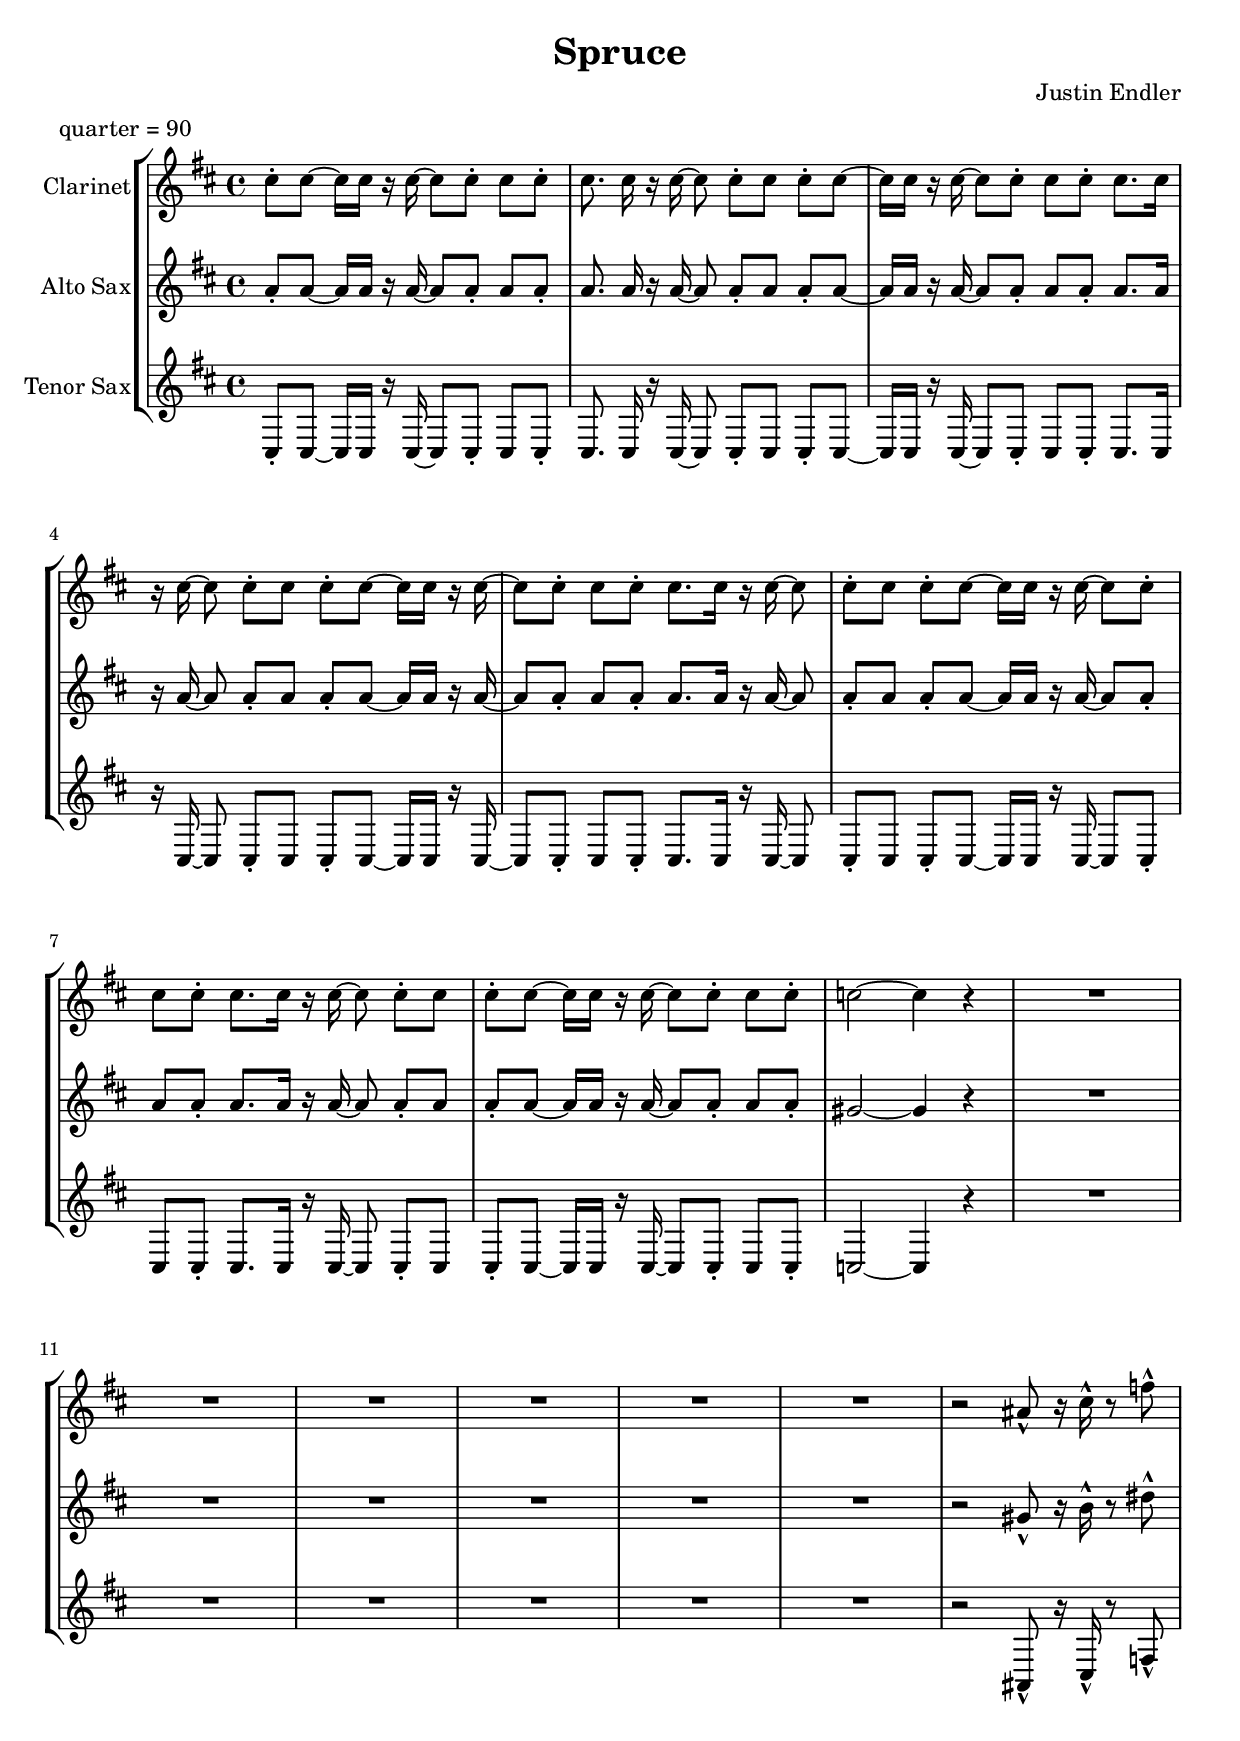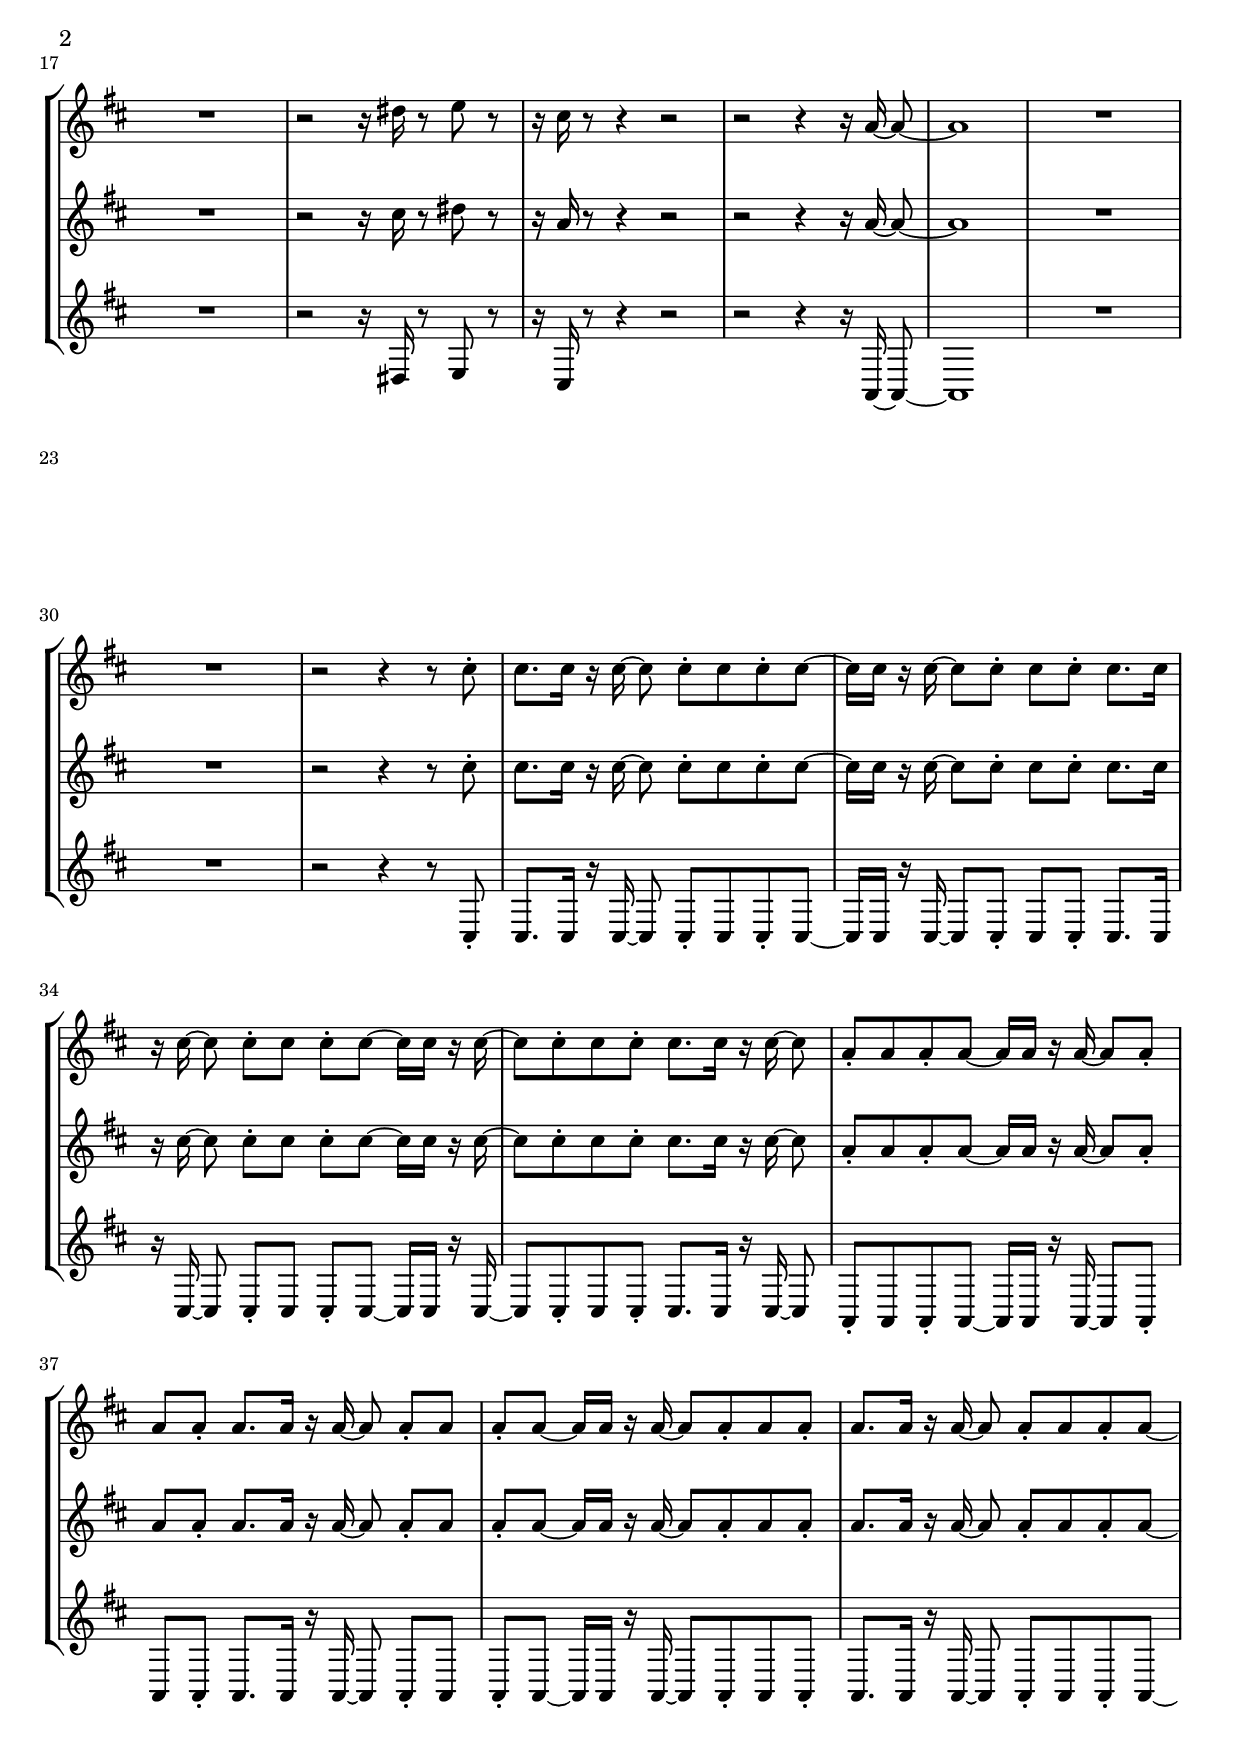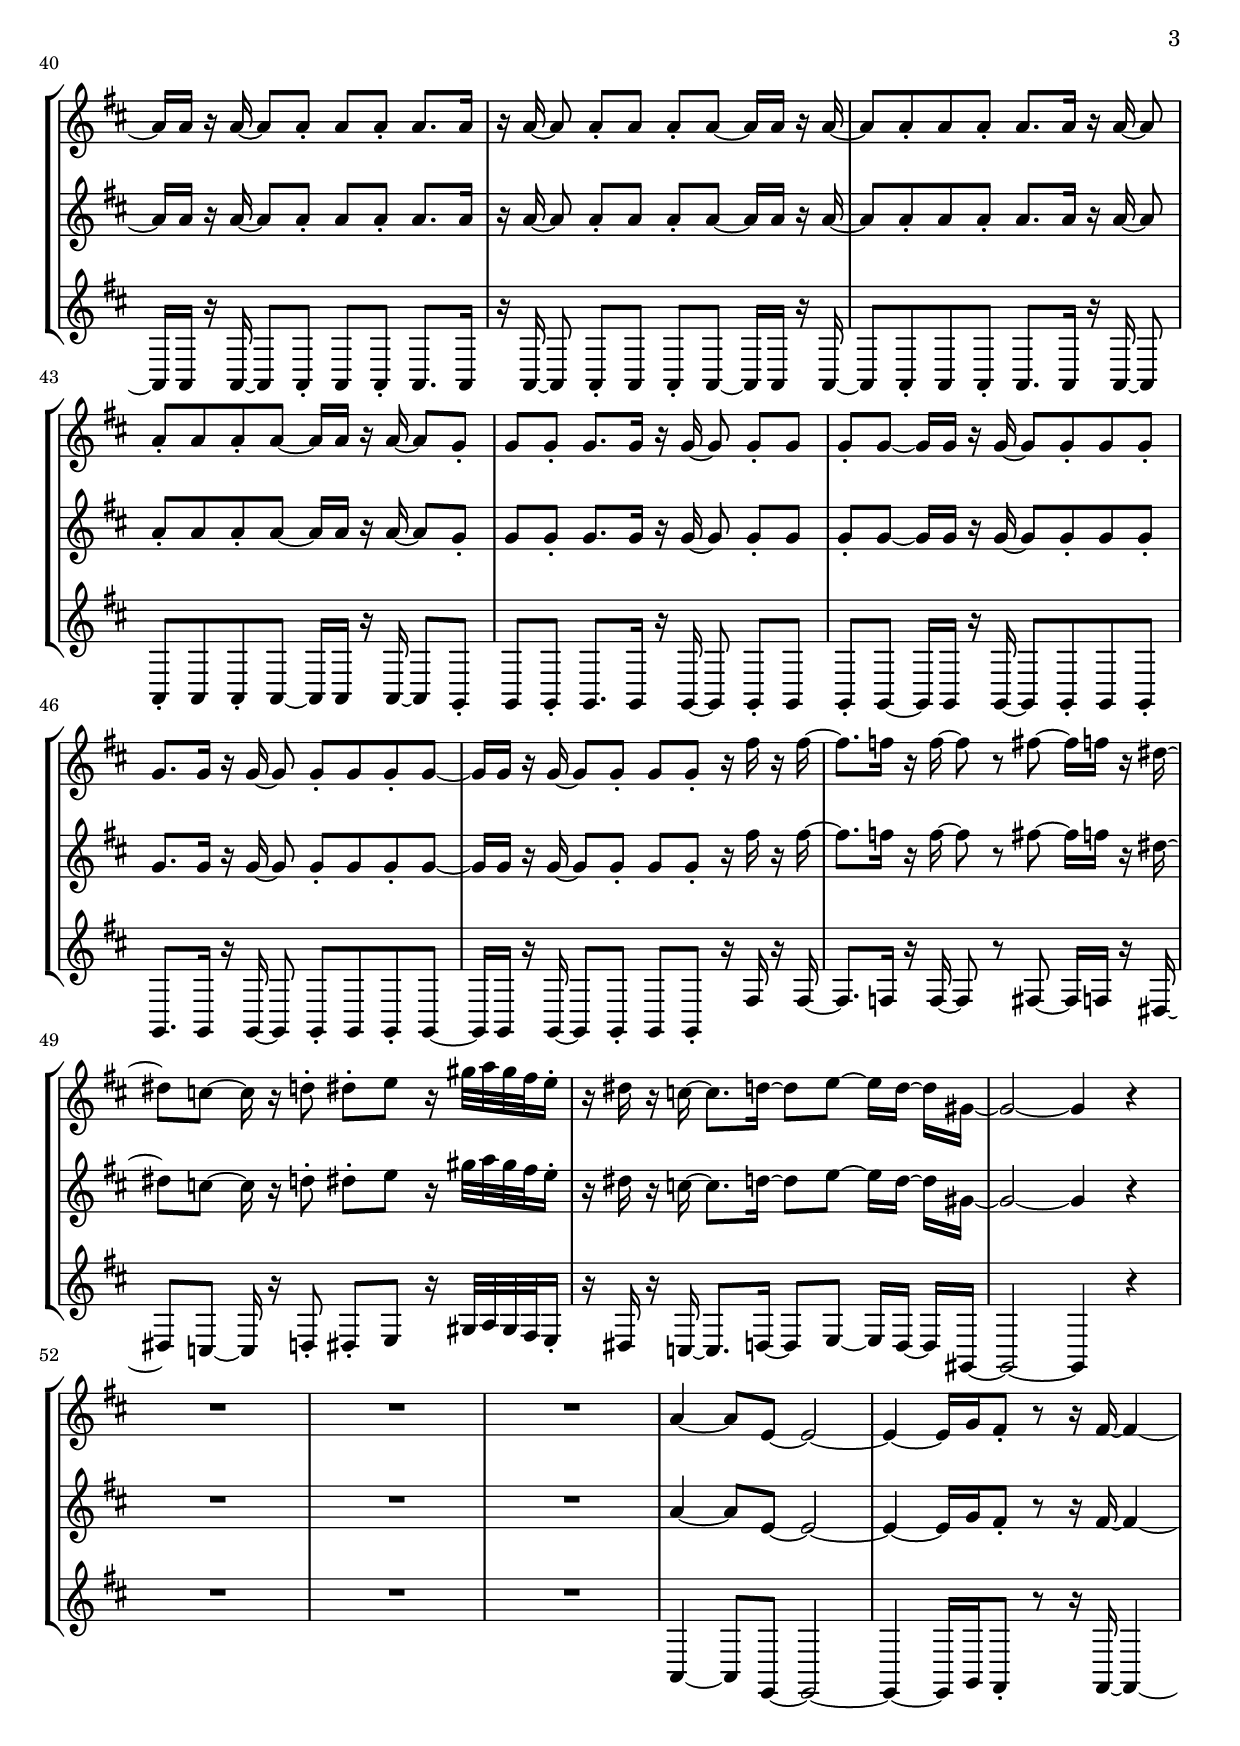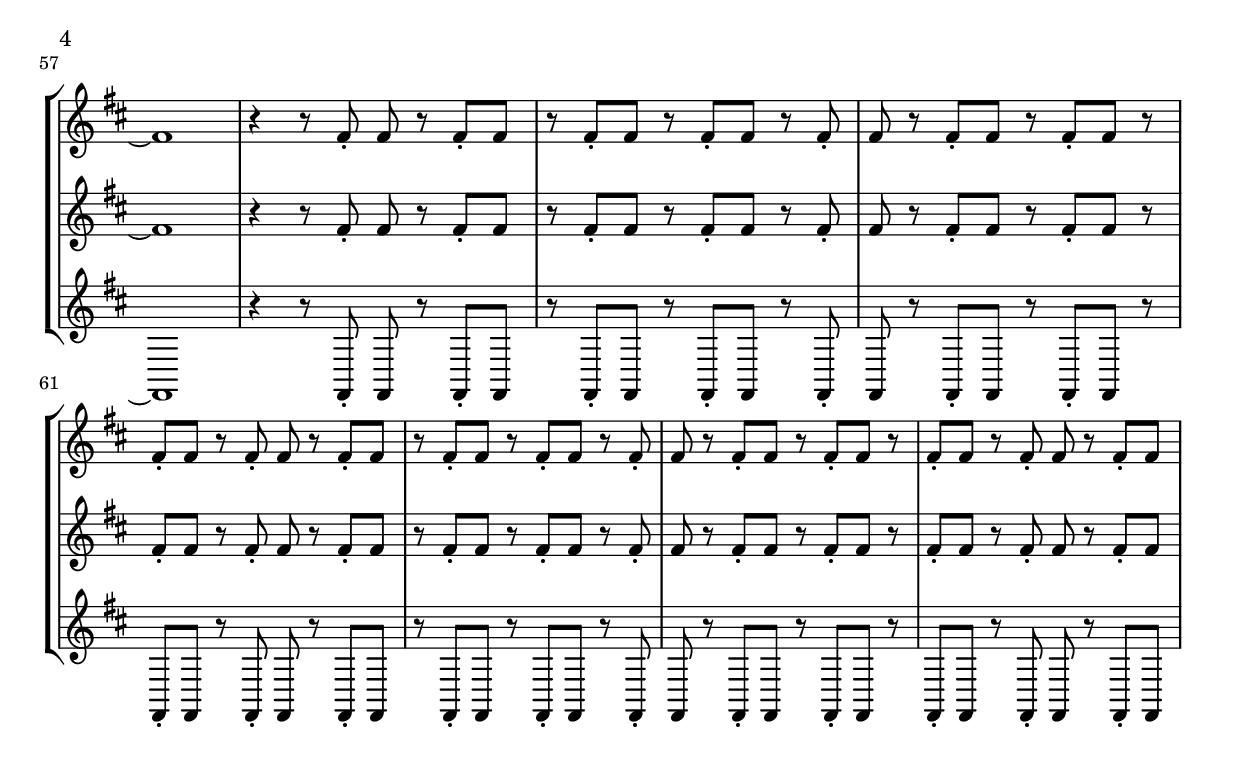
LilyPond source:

\header {
  title = "Spruce"
  composer = "Justin Endler"
  meter = "quarter = 90"
}
\include "english.ly"
sl = {
  \override NoteHead #'style = #'slash
  \override Stem #'transparent = ##t
  \override Flag #'transparent = ##t
}
nsl = {
  \revert NoteHead #'style
  \revert Stem #'transparent
  \revert Flag #'transparent
}
crOn = \override NoteHead #'style = #'cross
crOff = \revert NoteHead #'style
global = { \time 4/4 }
Key = { \key d \major }
% ------ Clarinet ------
%clar = \transpose c d \relative c'' {
%clar = \transpose c a \relative c {
clar = \relative c'' {
  \Key
  \compressFullBarRests
  % Logic bar numbers in comments
  cs8-. cs8 ~ cs16 cs16 r16 cs16 ~ cs8[ cs8-.] cs8 cs8-. | %5
  \autoBeamOff
  cs8. cs16 r16 cs16 ~ cs8 cs8-.[ cs8] cs8-.[ cs8] ~ | %6
  \autoBeamOn
  cs16 cs16 r16 cs16 ~ cs8 cs8-. cs8 cs8-. cs8. cs16 | %7
  \autoBeamOff
  r16 cs16 ~ cs8 cs8-.[ cs8] cs8-.[ cs8] ~ cs16[ cs16] r16 cs16 ~ | %8
  cs8[ cs8-.] cs8[ cs8-.] cs8.[ cs16] r16 cs16 ~ cs8 | %9
  \autoBeamOn
  cs8-. cs8 cs8-. cs8 ~ cs16 cs16 r16 cs16 ~ cs8 cs8-. | %10
  \autoBeamOff
  cs8[ cs8-.] cs8.[ cs16] r16 cs16 ~ cs8 cs8-.[ cs8] | %11
  \autoBeamOn
  cs8-. cs8 ~ cs16 cs16 r16 cs16 ~ cs8[ cs8-.] cs8 cs8-. | %12
  c2 ~ c4 r4 | %13
  R1|R1|R1|R1|R1|R1|
  r2 as8-^ r16 cs16-^ r8 f8-^ | %20
  R1 | %21
  r2 r16 ds16 r8 e8 r8 | %22
  r16 cs16 r8 r4 r2 | %23
  \autoBeamOff
  r2 r4 r16 a16 ~ a8 ~ | %24
  \autoBeamOn
  a1 | %25
  R1|R1|R1|R1|R1|R1|R1|R1|R1|
  r2 r4 r8 cs8-. | %35
  % repeated rhythm
  % 0
  \autoBeamOff
  cs8.[ cs16] r16 cs16 ~ cs8 cs8-.[ cs8 cs8-. cs8] ~ | %36
  \autoBeamOn
  cs16 cs16 r16 cs16 ~ cs8 cs8-. cs8 cs8-. cs8. cs16 | %37
  \autoBeamOff
  r16 cs16 ~ cs8 cs8-.[ cs8] cs8-.[ cs8] ~ cs16[ cs16] r16 cs16 ~ | %38
  cs8[ cs8-. cs8 cs8-.] cs8.[ cs16] r16 cs16 ~ cs8 | %39

  a8-.[ a8 a8-. a8] ~ a16[ a16] r16 a16 ~ a8[ a8-.] | %40
  a8[ a8-.] a8.[ a16] r16 a16 ~ a8 a8-.[ a8] | %41
  \autoBeamOn
  a8-. a8 ~ a16 a16 r16 a16 ~ a8 a8-. a8 a8-. | %42
  % 1
  \autoBeamOff
  a8.[ a16] r16 a16 ~ a8 a8-.[ a8 a8-. a8] ~ | %43
  \autoBeamOn
  a16 a16 r16 a16 ~ a8 a8-. a8 a8-. a8. a16 | %44
  \autoBeamOff
  r16 a16 ~ a8 a8-.[ a8] a8-.[ a8] ~ a16[ a16] r16 a16 ~ | %45
  a8[ a8-. a8 a8-.] a8.[ a16] r16 a16 ~ a8 | %46

  a8-.[ a8 a8-. a8] ~ a16[ a16] r16 a16 ~ a8[ g8-.] | %47
  g8[ g8-.] g8.[ g16] r16 g16 ~ g8 g8-.[ g8] | %48
  \autoBeamOn
  g8-. g8 ~ g16 g16 r16 g16 ~ g8 g8-. g8 g8-. | %49
  %2
  \autoBeamOff
  g8.[ g16] r16 g16 ~ g8 g8-.[ g8 g8-. g8] ~ | %50
  \autoBeamOn
  g16 g16 r16 g16 ~ g8 g8-. g8 g8-. r16 fs'16 r16 fs16 ~ | %51
  \autoBeamOff
  fs8.[ f16] r16 f16 ~ f8 r8 fs8 ~ fs16[ f16] r16 ds16 ~ | %52
  \autoBeamOn
  ds8 c8 ~ c16 r16 d8-. ds-. e8 r16 gs32 a32 gs32 fs32 e16-. | %53
  \autoBeamOff
  r16 ds16 r16 c16 ~ c8.[ d16] ~ d8[ e8] ~ e16[ d16] ~ d16[ gs,16] ~ | %54
  \autoBeamOn
  gs2 ~ gs4 r4 | %55
  R1|R1|R1|
  a4 ~ a8 e8 ~ e2 ~ | %59
  e4 ~ e16 g16 fs8-. r8 r16 fs16 ~ fs4 ~ | %60
  fs1 | %61
  r4 r8 fs8-. fs8 r8 fs8-. fs8 | %62
  r8 fs8-. fs8 r8 fs8-. fs8 r8 fs8-. | %63
  fs8 r8 fs8-. fs8 r8 fs8-. fs8 r8 | %64
  fs8-. fs8 r8 fs8-. fs8 r8 fs8-. fs8 | %65
  r8 fs8-. fs8 r8 fs8-. fs8 r8 fs8-. | %66
  fs8 r8 fs8-. fs8 r8 fs8-. fs8 r8 | %67
  fs8-. fs8 r8 fs8-. fs8 r8 fs8-. fs8 | %68
}
clarinet = {
  \global
  \set Staff.instrumentName = #"Clarinet"
  \clef treble
  <<
    \clar
  >>
}
% ------ Alto Saxophone ------
%alto = \transpose c a \relative c' {
%alto = \transpose c a \relative c {
alto = \relative c'' {
  \Key
  \compressFullBarRests
  % Logic bar numbers in comments
  a8-. a8 ~ a16 a16 r16 a16 ~ a8[ a8-.] a8 a8-. | %5
  \autoBeamOff
  a8. a16 r16 a16 ~ a8 a8-.[ a8] a8-.[ a8] ~ | %6
  \autoBeamOn
  a16 a16 r16 a16 ~ a8 a8-. a8 a8-. a8. a16 | %7
  \autoBeamOff
  r16 a16 ~ a8 a8-.[ a8] a8-.[ a8] ~ a16[ a16] r16 a16 ~ | %8
  a8[ a8-.] a8[ a8-.] a8.[ a16] r16 a16 ~ a8 | %9
  \autoBeamOn
  a8-. a8 a8-. a8 ~ a16 a16 r16 a16 ~ a8 a8-. | %10
  \autoBeamOff
  a8[ a8-.] a8.[ a16] r16 a16 ~ a8 a8-.[ a8] | %11
  \autoBeamOn
  a8-. a8 ~ a16 a16 r16 a16 ~ a8[ a8-.] a8 a8-. | %12
  gs2 ~ gs4 r4 | %13
  R1|R1|R1|R1|R1|R1|
  r2 gs8-^ r16 b16-^ r8 ds8-^ | %20
  R1 | %21
  r2 r16 cs16 r8 ds8 r8 | %22
  r16 a16 r8 r4 r2 | %23


  % todo stopped here %


  \autoBeamOff
  r2 r4 r16 a16 ~ a8 ~ | %24
  \autoBeamOn
  a1 | %25
  R1|R1|R1|R1|R1|R1|R1|R1|R1|
  r2 r4 r8 cs8-. | %35
  % repeated rhythm
  % 0
  \autoBeamOff
  cs8.[ cs16] r16 cs16 ~ cs8 cs8-.[ cs8 cs8-. cs8] ~ | %36
  \autoBeamOn
  cs16 cs16 r16 cs16 ~ cs8 cs8-. cs8 cs8-. cs8. cs16 | %37
  \autoBeamOff
  r16 cs16 ~ cs8 cs8-.[ cs8] cs8-.[ cs8] ~ cs16[ cs16] r16 cs16 ~ | %38
  cs8[ cs8-. cs8 cs8-.] cs8.[ cs16] r16 cs16 ~ cs8 | %39

  a8-.[ a8 a8-. a8] ~ a16[ a16] r16 a16 ~ a8[ a8-.] | %40
  a8[ a8-.] a8.[ a16] r16 a16 ~ a8 a8-.[ a8] | %41
  \autoBeamOn
  a8-. a8 ~ a16 a16 r16 a16 ~ a8 a8-. a8 a8-. | %42
  % 1
  \autoBeamOff
  a8.[ a16] r16 a16 ~ a8 a8-.[ a8 a8-. a8] ~ | %43
  \autoBeamOn
  a16 a16 r16 a16 ~ a8 a8-. a8 a8-. a8. a16 | %44
  \autoBeamOff
  r16 a16 ~ a8 a8-.[ a8] a8-.[ a8] ~ a16[ a16] r16 a16 ~ | %45
  a8[ a8-. a8 a8-.] a8.[ a16] r16 a16 ~ a8 | %46

  a8-.[ a8 a8-. a8] ~ a16[ a16] r16 a16 ~ a8[ g8-.] | %47
  g8[ g8-.] g8.[ g16] r16 g16 ~ g8 g8-.[ g8] | %48
  \autoBeamOn
  g8-. g8 ~ g16 g16 r16 g16 ~ g8 g8-. g8 g8-. | %49
  %2
  \autoBeamOff
  g8.[ g16] r16 g16 ~ g8 g8-.[ g8 g8-. g8] ~ | %50
  \autoBeamOn
  g16 g16 r16 g16 ~ g8 g8-. g8 g8-. r16 fs'16 r16 fs16 ~ | %51
  \autoBeamOff
  fs8.[ f16] r16 f16 ~ f8 r8 fs8 ~ fs16[ f16] r16 ds16 ~ | %52
  \autoBeamOn
  ds8 c8 ~ c16 r16 d8-. ds-. e8 r16 gs32 a32 gs32 fs32 e16-. | %53
  \autoBeamOff
  r16 ds16 r16 c16 ~ c8.[ d16] ~ d8[ e8] ~ e16[ d16] ~ d16[ gs,16] ~ | %54
  \autoBeamOn
  gs2 ~ gs4 r4 | %55
  R1|R1|R1|
  a4 ~ a8 e8 ~ e2 ~ | %59
  e4 ~ e16 g16 fs8-. r8 r16 fs16 ~ fs4 ~ | %60
  fs1 | %61
  r4 r8 fs8-. fs8 r8 fs8-. fs8 | %62
  r8 fs8-. fs8 r8 fs8-. fs8 r8 fs8-. | %63
  fs8 r8 fs8-. fs8 r8 fs8-. fs8 r8 | %64
  fs8-. fs8 r8 fs8-. fs8 r8 fs8-. fs8 | %65
  r8 fs8-. fs8 r8 fs8-. fs8 r8 fs8-. | %66
  fs8 r8 fs8-. fs8 r8 fs8-. fs8 r8 | %67
  fs8-. fs8 r8 fs8-. fs8 r8 fs8-. fs8 | %68
}
altoSax = {
  \global
  \set Staff.instrumentName = #"Alto Sax"
  \clef treble
  <<
    \alto
  >>
}
% ------ Tenor Saxophone ------
%tenor = \transpose c a' \relative c {
%tenor = \transpose c a \relative c {
tenor = \relative c {
  \Key
  \compressFullBarRests
  % Logic bar numbers in comments
  cs8-. cs8 ~ cs16 cs16 r16 cs16 ~ cs8[ cs8-.] cs8 cs8-. | %5
  \autoBeamOff
  cs8. cs16 r16 cs16 ~ cs8 cs8-.[ cs8] cs8-.[ cs8] ~ | %6
  \autoBeamOn
  cs16 cs16 r16 cs16 ~ cs8 cs8-. cs8 cs8-. cs8. cs16 | %7
  \autoBeamOff
  r16 cs16 ~ cs8 cs8-.[ cs8] cs8-.[ cs8] ~ cs16[ cs16] r16 cs16 ~ | %8
  cs8[ cs8-.] cs8[ cs8-.] cs8.[ cs16] r16 cs16 ~ cs8 | %9
  \autoBeamOn
  cs8-. cs8 cs8-. cs8 ~ cs16 cs16 r16 cs16 ~ cs8 cs8-. | %10
  \autoBeamOff
  cs8[ cs8-.] cs8.[ cs16] r16 cs16 ~ cs8 cs8-.[ cs8] | %11
  \autoBeamOn
  cs8-. cs8 ~ cs16 cs16 r16 cs16 ~ cs8[ cs8-.] cs8 cs8-. | %12
  c2 ~ c4 r4 | %13
  R1|R1|R1|R1|R1|R1|
  r2 as8-^ r16 cs16-^ r8 f8-^ | %20
  R1 | %21
  r2 r16 ds16 r8 e8 r8 | %22
  r16 cs16 r8 r4 r2 | %23
  \autoBeamOff
  r2 r4 r16 a16 ~ a8 ~ | %24
  \autoBeamOn
  a1 | %25
  R1|R1|R1|R1|R1|R1|R1|R1|R1|
  r2 r4 r8 cs8-. | %35
  % repeated rhythm
  % 0
  \autoBeamOff
  cs8.[ cs16] r16 cs16 ~ cs8 cs8-.[ cs8 cs8-. cs8] ~ | %36
  \autoBeamOn
  cs16 cs16 r16 cs16 ~ cs8 cs8-. cs8 cs8-. cs8. cs16 | %37
  \autoBeamOff
  r16 cs16 ~ cs8 cs8-.[ cs8] cs8-.[ cs8] ~ cs16[ cs16] r16 cs16 ~ | %38
  cs8[ cs8-. cs8 cs8-.] cs8.[ cs16] r16 cs16 ~ cs8 | %39

  a8-.[ a8 a8-. a8] ~ a16[ a16] r16 a16 ~ a8[ a8-.] | %40
  a8[ a8-.] a8.[ a16] r16 a16 ~ a8 a8-.[ a8] | %41
  \autoBeamOn
  a8-. a8 ~ a16 a16 r16 a16 ~ a8 a8-. a8 a8-. | %42
  % 1
  \autoBeamOff
  a8.[ a16] r16 a16 ~ a8 a8-.[ a8 a8-. a8] ~ | %43
  \autoBeamOn
  a16 a16 r16 a16 ~ a8 a8-. a8 a8-. a8. a16 | %44
  \autoBeamOff
  r16 a16 ~ a8 a8-.[ a8] a8-.[ a8] ~ a16[ a16] r16 a16 ~ | %45
  a8[ a8-. a8 a8-.] a8.[ a16] r16 a16 ~ a8 | %46

  a8-.[ a8 a8-. a8] ~ a16[ a16] r16 a16 ~ a8[ g8-.] | %47
  g8[ g8-.] g8.[ g16] r16 g16 ~ g8 g8-.[ g8] | %48
  \autoBeamOn
  g8-. g8 ~ g16 g16 r16 g16 ~ g8 g8-. g8 g8-. | %49
  %2
  \autoBeamOff
  g8.[ g16] r16 g16 ~ g8 g8-.[ g8 g8-. g8] ~ | %50
  \autoBeamOn
  g16 g16 r16 g16 ~ g8 g8-. g8 g8-. r16 fs'16 r16 fs16 ~ | %51
  \autoBeamOff
  fs8.[ f16] r16 f16 ~ f8 r8 fs8 ~ fs16[ f16] r16 ds16 ~ | %52
  \autoBeamOn
  ds8 c8 ~ c16 r16 d8-. ds-. e8 r16 gs32 a32 gs32 fs32 e16-. | %53
  \autoBeamOff
  r16 ds16 r16 c16 ~ c8.[ d16] ~ d8[ e8] ~ e16[ d16] ~ d16[ gs,16] ~ | %54
  \autoBeamOn
  gs2 ~ gs4 r4 | %55
  R1|R1|R1|
  a4 ~ a8 e8 ~ e2 ~ | %59
  e4 ~ e16 g16 fs8-. r8 r16 fs16 ~ fs4 ~ | %60
  fs1 | %61
  r4 r8 fs8-. fs8 r8 fs8-. fs8 | %62
  r8 fs8-. fs8 r8 fs8-. fs8 r8 fs8-. | %63
  fs8 r8 fs8-. fs8 r8 fs8-. fs8 r8 | %64
  fs8-. fs8 r8 fs8-. fs8 r8 fs8-. fs8 | %65
  r8 fs8-. fs8 r8 fs8-. fs8 r8 fs8-. | %66
  fs8 r8 fs8-. fs8 r8 fs8-. fs8 r8 | %67
  fs8-. fs8 r8 fs8-. fs8 r8 fs8-. fs8 | %68
}
tenorSax = {
  \global
  \set Staff.instrumentName = #"Tenor Sax"
  \clef treble
  <<
    \tenor
  >>
}
%%%%%%%%% It All Goes Together Here %%%%%%%%%%%%%%%%%%%%%%

\score {
  <<
    \new StaffGroup = "winds" <<
      \new Staff = "clarinet" \clarinet
      \new Staff = "altosax" \altoSax
      \new Staff = "tenorsax" \tenorSax
    >>
  >>
  \layout {
    \context { \Staff \RemoveEmptyStaves }
    \context {
      \Score
      \override BarNumber #'padding = #3
      \override RehearsalMark #'padding = #2
      skipBars = ##t
    }
  }
  \midi { }
}
